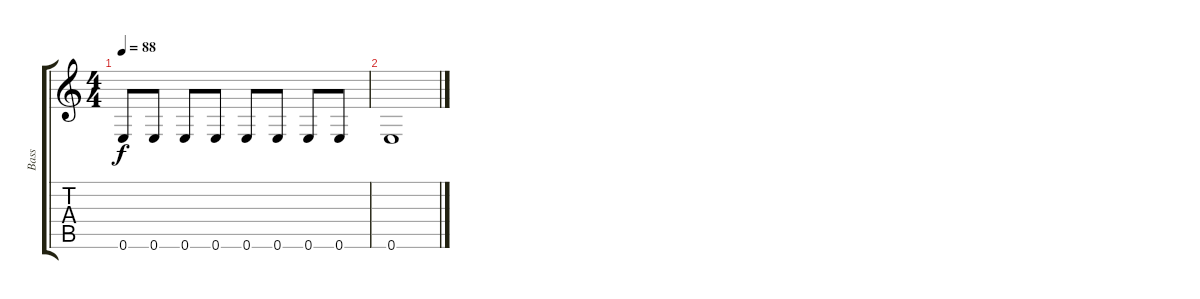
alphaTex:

\track ("Bass" "Bass") {instrument electricbassfinger}
\staff {score tabs}
\tuning (E4 B3 G3 D3 A2 E2) {hide}
\ts (4 4)
\tempo 88
\clef g2
\ks c
0.6.8{dy f} 0.6.8 0.6.8 0.6.8 0.6.8 0.6.8 0.6.8 0.6.8 |
0.6.1
